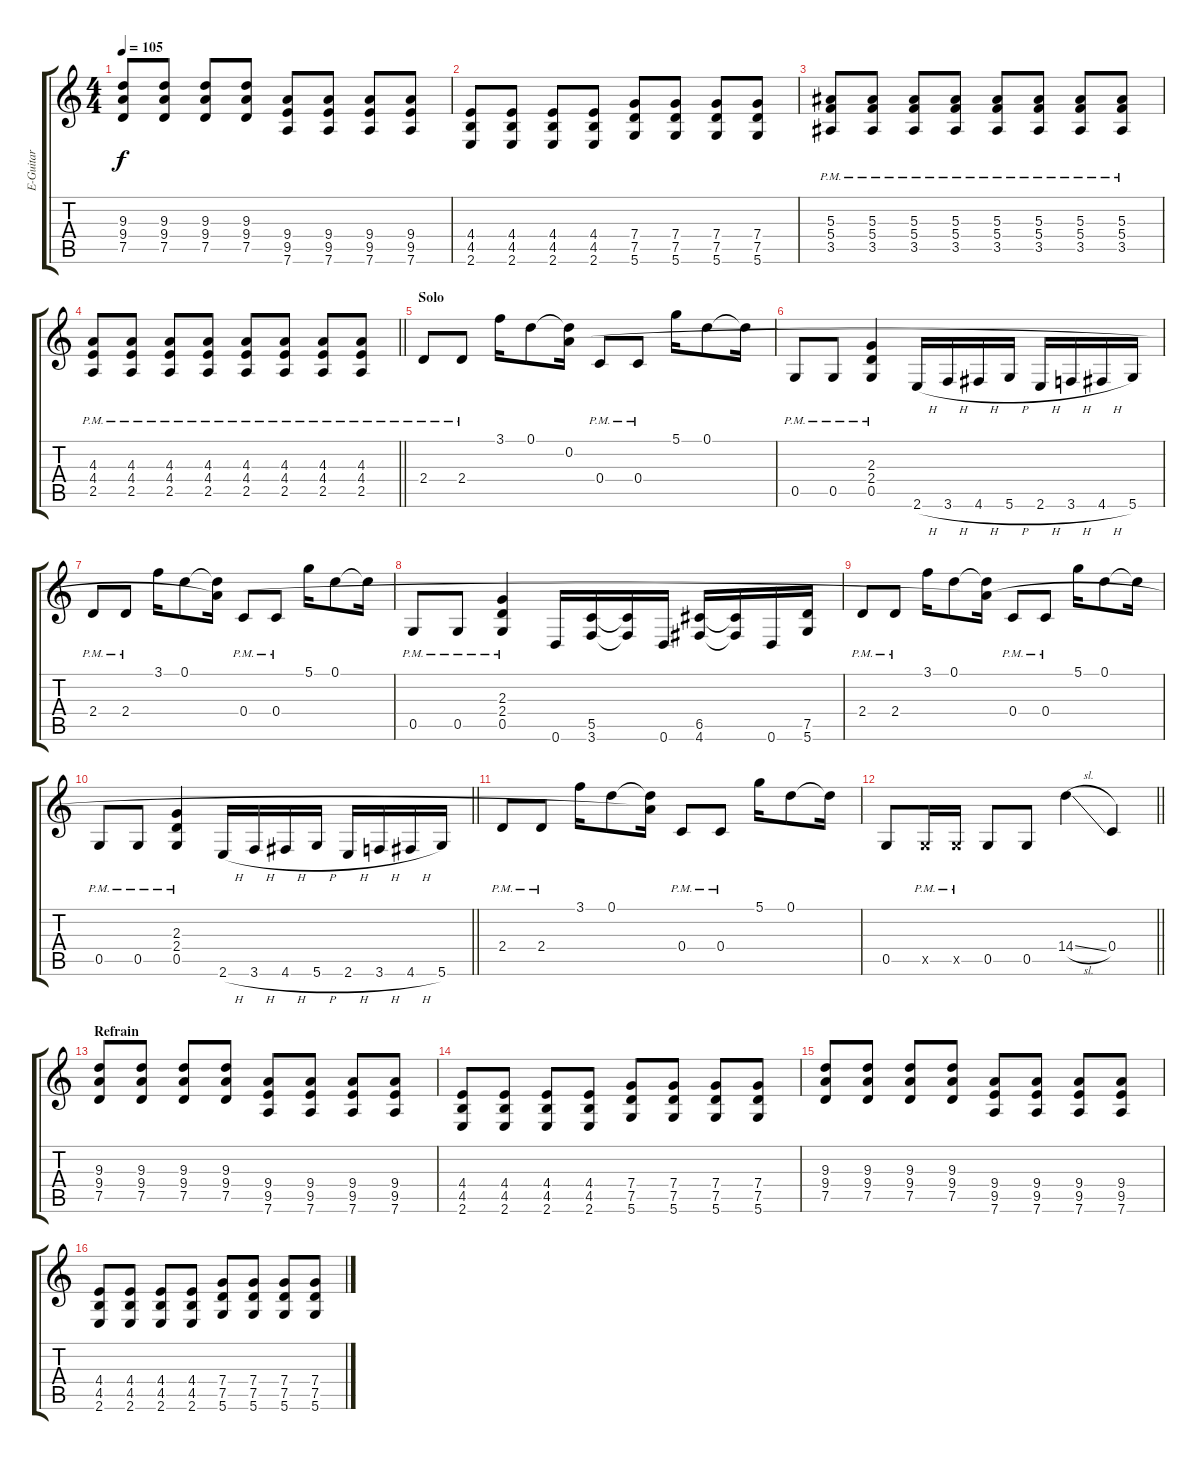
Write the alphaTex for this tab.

\track ("E-Guitar" "E-Guitar") {instrument distortionguitar}
\staff {score tabs}
\tuning (D4 A3 F3 C3 G2 D2) {hide}
\ts (4 4)
\tempo 105
\clef g2
\ks c
(9.3 9.4 7.5).8{dy f} (9.3 9.4 7.5).8 (9.3 9.4 7.5).8 (9.3 9.4 7.5).8 (9.4 9.5 7.6).8 (9.4 9.5 7.6).8 (9.4 9.5 7.6).8 (9.4 9.5 7.6).8 |
(4.4 4.5 2.6).8 (4.4 4.5 2.6).8 (4.4 4.5 2.6).8 (4.4 4.5 2.6).8 (7.4 7.5 5.6).8 (7.4 7.5 5.6).8 (7.4 7.5 5.6).8 (7.4 7.5 5.6).8 |
(5.3{pm} 5.4{pm} 3.5{pm}).8 (5.3{pm} 5.4{pm} 3.5{pm}).8 (5.3{pm} 5.4{pm} 3.5{pm}).8 (5.3{pm} 5.4{pm} 3.5{pm}).8 (5.3{pm} 5.4{pm} 3.5{pm}).8 (5.3{pm} 5.4{pm} 3.5{pm}).8 (5.3{pm} 5.4{pm} 3.5{pm}).8 (5.3{pm} 5.4{pm} 3.5{pm}).8 |
\barLineRight lightlight
(4.3{pm} 4.4{pm} 2.5{pm}).8 (4.3{pm} 4.4{pm} 2.5{pm}).8 (4.3{pm} 4.4{pm} 2.5{pm}).8 (4.3{pm} 4.4{pm} 2.5{pm}).8 (4.3{pm} 4.4{pm} 2.5{pm}).8 (4.3{pm} 4.4{pm} 2.5{pm}).8 (4.3{pm} 4.4{pm} 2.5{pm}).8 (4.3{pm} 4.4{pm} 2.5{pm}).8 |
\section ("" "Solo")
2.4{pm}.8 2.4{pm}.8 3.1.16 0.1.8 (0.1{t} 0.2).16 0.4{pm}.8 0.4{pm}.8 5.1.16 0.1.8 0.1{t}.16 |
0.5{pm}.8 0.5{pm}.8 (2.3{pm} 2.4{pm} 0.5{pm}).4 2.6{h}.16 3.6{h}.16 4.6{h}.16 5.6{h}.16 2.6{h}.16 3.6{h}.16 4.6{h}.16 5.6.16 |
2.4{pm}.8 2.4{pm}.8 3.1.16 0.1.8 (0.1{t} 0.2{t}).16 0.4{pm}.8 0.4{pm}.8 5.1.16 0.1.8 0.1{t}.16 |
0.5{pm}.8 0.5{pm}.8 (2.3{pm} 2.4{pm} 0.5{pm}).4 0.6.16 (5.5 3.6).16 (5.5{t} 3.6{t}).16 0.6.16 (6.5 4.6).16 (6.5{t} 4.6{t}).16 0.6.16 (7.5 5.6).16 |
2.4{pm}.8 2.4{pm}.8 3.1.16 0.1.8 (0.1{t} 0.2{t}).16 0.4{pm}.8 0.4{pm}.8 5.1.16 0.1.8 0.1{t}.16 |
\barLineRight lightlight
0.5{pm}.8 0.5{pm}.8 (2.3{pm} 2.4{pm} 0.5{pm}).4 2.6{h}.16 3.6{h}.16 4.6{h}.16 5.6{h}.16 2.6{h}.16 3.6{h}.16 4.6{h}.16 5.6.16 |
2.4{pm}.8 2.4{pm}.8 3.1.16 0.1.8 (0.1{t} 0.2{t}).16 0.4{pm}.8 0.4{pm}.8 5.1.16 0.1.8 0.1{t}.16 |
\barLineRight lightlight
0.5.8 0.5{pm x}.16 0.5{pm x}.16 0.5.8 0.5.8 14.4{sl}.4 0.4.4 |
\section ("" "Refrain")
(9.3 9.4 7.5).8 (9.3 9.4 7.5).8 (9.3 9.4 7.5).8 (9.3 9.4 7.5).8 (9.4 9.5 7.6).8 (9.4 9.5 7.6).8 (9.4 9.5 7.6).8 (9.4 9.5 7.6).8 |
(4.4 4.5 2.6).8 (4.4 4.5 2.6).8 (4.4 4.5 2.6).8 (4.4 4.5 2.6).8 (7.4 7.5 5.6).8 (7.4 7.5 5.6).8 (7.4 7.5 5.6).8 (7.4 7.5 5.6).8 |
(9.3 9.4 7.5).8 (9.3 9.4 7.5).8 (9.3 9.4 7.5).8 (9.3 9.4 7.5).8 (9.4 9.5 7.6).8 (9.4 9.5 7.6).8 (9.4 9.5 7.6).8 (9.4 9.5 7.6).8 |
(4.4 4.5 2.6).8 (4.4 4.5 2.6).8 (4.4 4.5 2.6).8 (4.4 4.5 2.6).8 (7.4 7.5 5.6).8 (7.4 7.5 5.6).8 (7.4 7.5 5.6).8 (7.4 7.5 5.6).8
